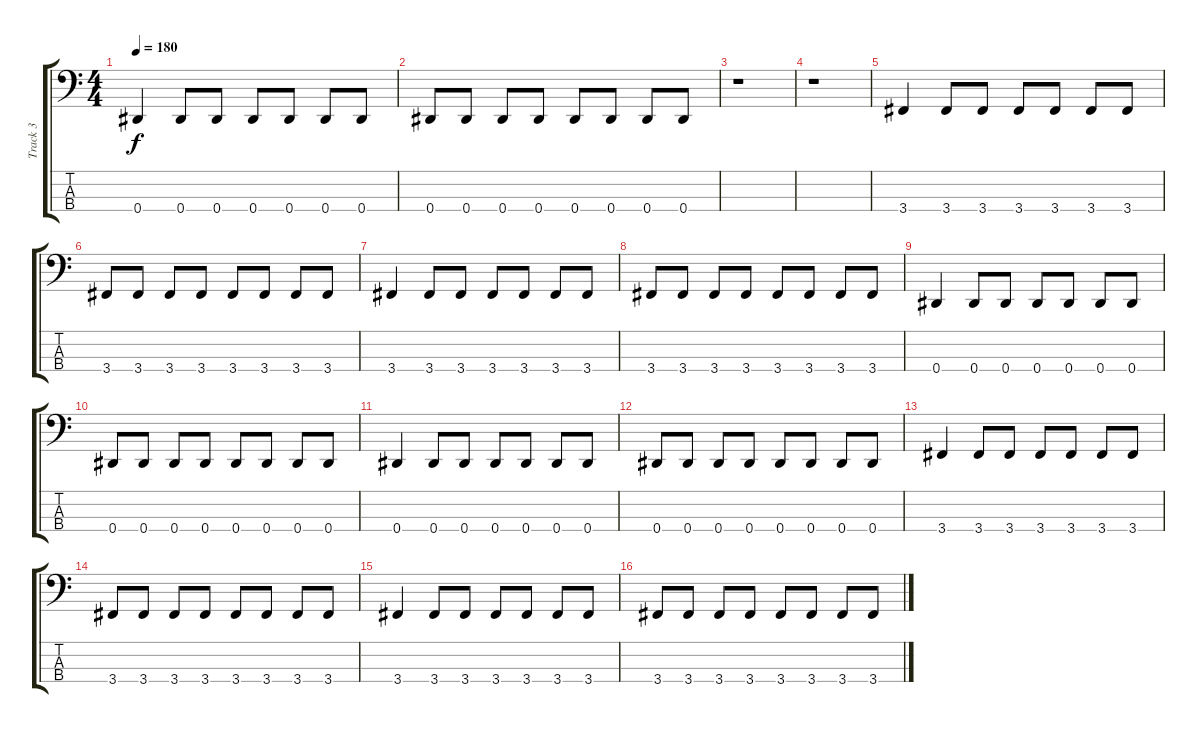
\track ("Track 3" "Track 3") {instrument electricbasspick}
\staff {score tabs}
\tuning (Gb2 Db2 Ab1 Eb1) {hide}
\ts (4 4)
\tempo 180
\clef f4
\ks c
0.4.4{dy f} 0.4.8 0.4.8 0.4.8 0.4.8 0.4.8 0.4.8 |
0.4.8 0.4.8 0.4.8 0.4.8 0.4.8 0.4.8 0.4.8 0.4.8 |
r.1 |
r.1 |
3.4.4 3.4.8 3.4.8 3.4.8 3.4.8 3.4.8 3.4.8 |
3.4.8 3.4.8 3.4.8 3.4.8 3.4.8 3.4.8 3.4.8 3.4.8 |
3.4.4 3.4.8 3.4.8 3.4.8 3.4.8 3.4.8 3.4.8 |
3.4.8 3.4.8 3.4.8 3.4.8 3.4.8 3.4.8 3.4.8 3.4.8 |
0.4.4 0.4.8 0.4.8 0.4.8 0.4.8 0.4.8 0.4.8 |
0.4.8 0.4.8 0.4.8 0.4.8 0.4.8 0.4.8 0.4.8 0.4.8 |
0.4.4 0.4.8 0.4.8 0.4.8 0.4.8 0.4.8 0.4.8 |
0.4.8 0.4.8 0.4.8 0.4.8 0.4.8 0.4.8 0.4.8 0.4.8 |
3.4.4 3.4.8 3.4.8 3.4.8 3.4.8 3.4.8 3.4.8 |
3.4.8 3.4.8 3.4.8 3.4.8 3.4.8 3.4.8 3.4.8 3.4.8 |
3.4.4 3.4.8 3.4.8 3.4.8 3.4.8 3.4.8 3.4.8 |
3.4.8 3.4.8 3.4.8 3.4.8 3.4.8 3.4.8 3.4.8 3.4.8
